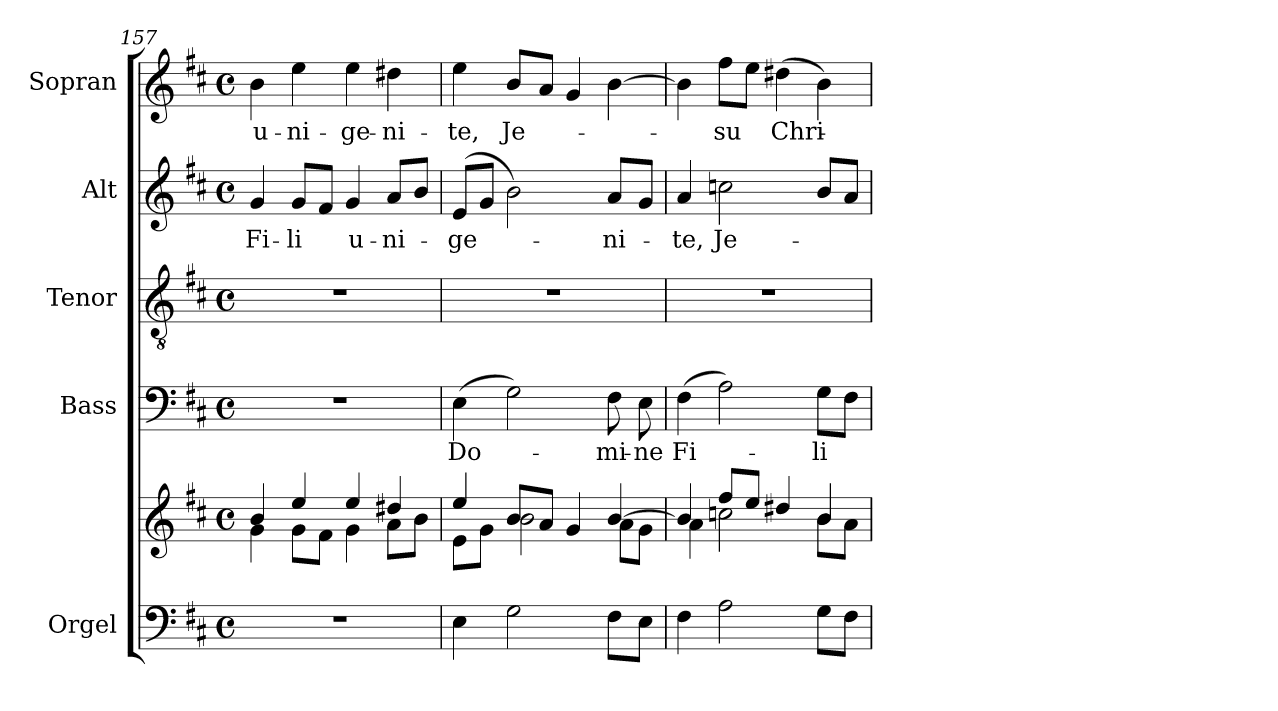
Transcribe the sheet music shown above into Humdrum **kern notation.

**kern	**kern	**kern	**text	**kern	**kern	**text	**kern	**text
*part5	*part5	*part4	*part4	*part3	*part2	*part2	*part1	*part1
*staff6	*staff5	*staff4	*staff4	*staff3	*staff2	*staff2	*staff1	*staff1
*I"Orgel	*	*I"Bass	*	*I"Tenor	*I"Alt	*	*I"Sopran	*
*I'Org.	*	*I'B.	*	*I'T.	*I'A.	*	*I'S.	*
*clefF4	*clefG2	*clefF4	*	*clefGv2	*clefG2	*	*clefG2	*
*k[f#c#]	*k[f#c#]	*k[f#c#]	*	*k[f#c#]	*k[f#c#]	*	*k[f#c#]	*
*D:	*D:	*D:	*	*D:	*D:	*	*D:	*
*M4/4	*M4/4	*M4/4	*	*M4/4	*M4/4	*	*M4/4	*
*met(c)	*met(c)	*met(c)	*	*met(c)	*met(c)	*	*met(c)	*
=157	=157	=157	=157	=157	=157	=157	=157	=157
*	*^	*	*	*	*	*	*	*
!	!	!	!	!	!	!	!LO:LY:b	!	!LO:LY:b
1r	4b/	4g\	1r	.	1r	4g/	Fi-	4b\	u-
!	!	!	!	!	!	!	!LO:LY:b	!	!LO:LY:b
.	4ee/	8g\L	.	.	.	8g/L	-li	4ee\	-ni-
.	.	8f#\J	.	.	.	8f#/J	.	.	.
!	!	!	!	!	!	!	!LO:LY:b	!	!LO:LY:b
.	4ee/	4g\	.	.	.	4g/	u-	4ee\	-ge-
!	!	!	!	!	!	!	!LO:LY:b	!	!LO:LY:b
.	4dd#X/	8a\L	.	.	.	8a/L	-ni-	4dd#X\	-ni-
.	.	8b\J	.	.	.	8b/J	.	.	.
=158	=158	=158	=158	=158	=158	=158	=158	=158	=158
!	!	!	!	!LO:LY:b	!	!	!LO:LY:b	!	!LO:LY:b
4E\	4ee/	8e\L	(>4E\	Do-	1r	(>8e/L	-ge-	4ee\	-te,
.	.	8g\J	.	.	.	8g/J	.	.	.
!	!	!	!	!	!	!	!	!	!LO:LY:b
2G\	8b/L	2b\	2G\)	.	.	2b\)	.	8b/L	Je-
.	8a/J	.	.	.	.	.	.	8a/J	.
.	4g/	.	.	.	.	.	.	4g/	.
!	!	!	!	!LO:LY:b	!	!	!LO:LY:b	!	!
8F#\L	[>4b/	8a\L	8F#\	-mi-	.	8a/L	-ni-	[4b\	.
!	!	!	!	!LO:LY:b	!	!	!	!	!
8E\J	.	8g\J	8E\	-ne	.	8g/J	.	.	.
=159	=159	=159	=159	=159	=159	=159	=159	=159	=159
!	!	!	!	!LO:LY:b	!	!	!LO:LY:b	!	!
4F#\	4b/]	4a\	(>4F#\	Fi-	1r	4a/	-te,	4b\]	.
!	!	!	!	!	!	!	!LO:LY:b	!	!LO:LY:b
2A\	8ff#/L	2ccn\	2A\)	.	.	2ccn\	Je-	8ff#\L	-su
.	8ee/J	.	.	.	.	.	.	8ee\J	.
!	!	!	!	!	!	!	!	!	!LO:LY:b
.	4dd#X/	.	.	.	.	.	.	(>4dd#X\	Chri-
!	!	!	!	!LO:LY:b	!	!	!	!	!
8G\L	4b/	8b\L	8G\L	-li	.	8b/L	.	4b\)	.
8F#\J	.	8a\J	8F#\J	.	.	8a/J	.	.	.
*	*v	*v	*	*	*	*	*	*	*
=	=	=	=	=	=	=	=	=
*-	*-	*-	*-	*-	*-	*-	*-	*-
